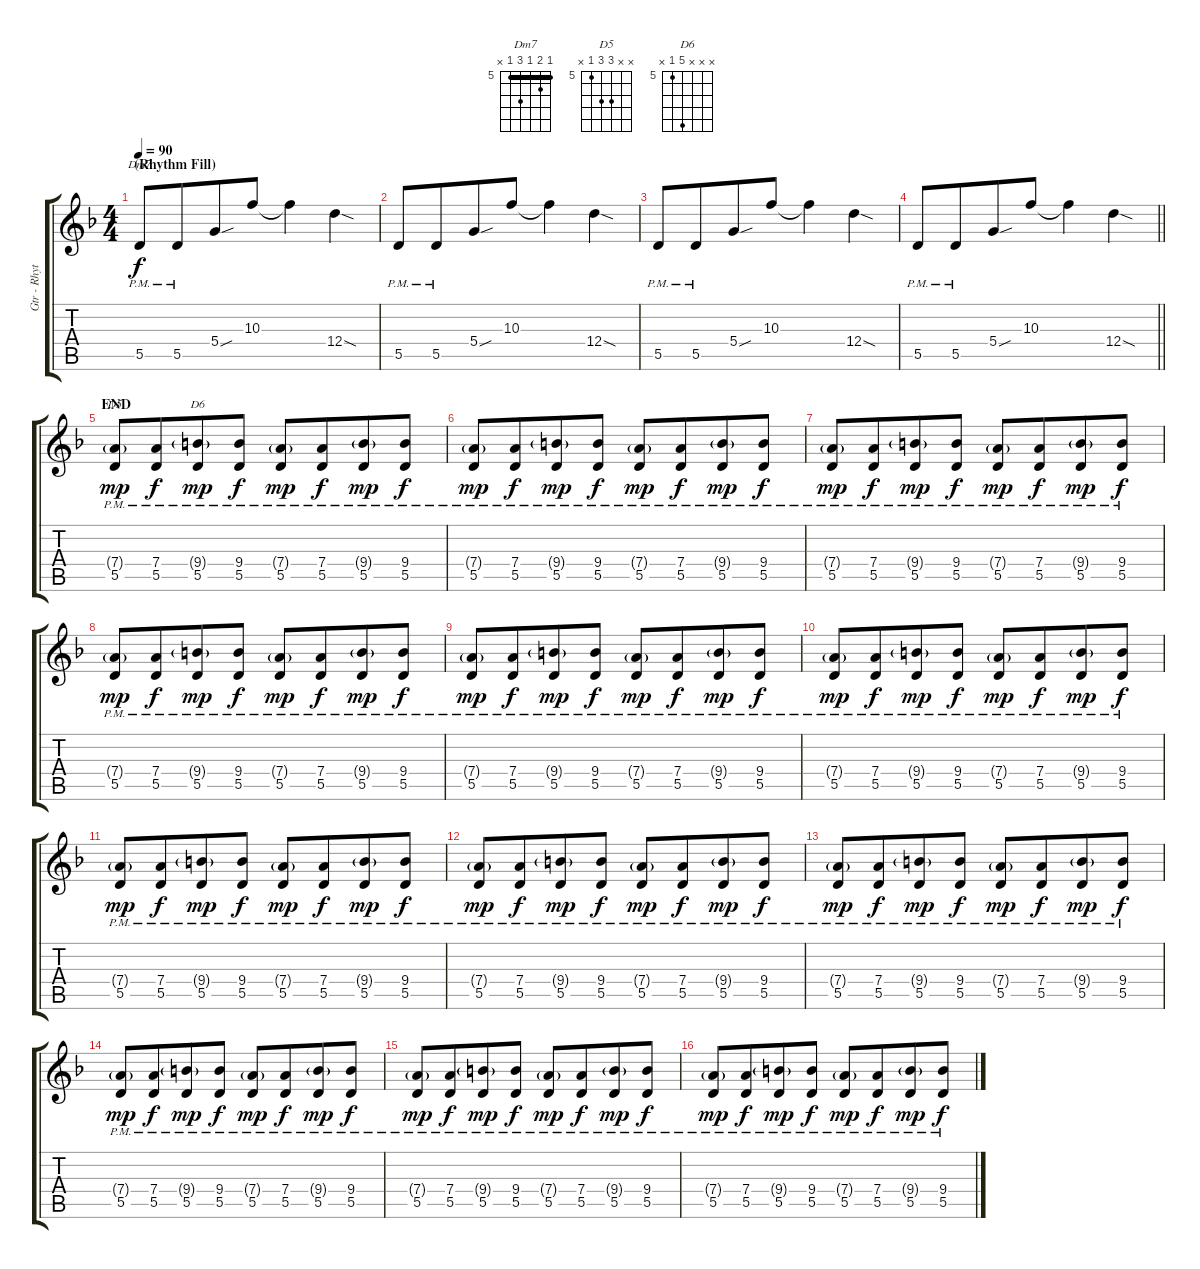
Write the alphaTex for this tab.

\track ("Gtr - Rhythm" "Gtr - Rhyt") {instrument overdrivenguitar}
\staff {score tabs}
\tuning (E4 B3 G3 D3 A2 E2) {hide}
\chord ("Dm7" 5 6 5 7 5 x) {firstfret 5 barre 5}
\chord ("D5" x x 7 7 5 x) {firstfret 5}
\chord ("D6" x x x 9 5 x) {firstfret 5}
\ts (4 4)
\section ("" "(Rhythm Fill)")
\tempo 90
\clef g2
\ks dminor
5.5{pm}.8{ch "Dm7" dy f} 5.5{pm}.8{beam merge} 5.4{sou}.8 10.3.8 10.3{t}.4 12.4{sod}.4 |
5.5{pm}.8 5.5{pm}.8{beam merge} 5.4{sou}.8 10.3.8 10.3{t}.4 12.4{sod}.4 |
5.5{pm}.8 5.5{pm}.8{beam merge} 5.4{sou}.8 10.3.8 10.3{t}.4 12.4{sod}.4 |
\barLineRight lightlight
5.5{pm}.8 5.5{pm}.8{beam merge} 5.4{sou}.8 10.3.8 10.3{t}.4 12.4{sod}.4 |
\section ("" "END")
(7.4{g} 5.5{pm}).8{ch "D5" dy mp} (7.4{pm} 5.5{pm}).8{dy f beam merge} (9.4{g} 5.5{pm}).8{ch "D6" dy mp} (9.4{pm} 5.5{pm}).8{dy f} (7.4{g} 5.5{pm}).8{dy mp} (7.4{pm} 5.5{pm}).8{dy f beam merge} (9.4{g} 5.5{pm}).8{dy mp} (9.4{pm} 5.5{pm}).8{dy f} |
(7.4{g} 5.5{pm}).8{dy mp} (7.4{pm} 5.5{pm}).8{dy f beam merge} (9.4{g} 5.5{pm}).8{dy mp} (9.4{pm} 5.5{pm}).8{dy f} (7.4{g} 5.5{pm}).8{dy mp} (7.4{pm} 5.5{pm}).8{dy f beam merge} (9.4{g} 5.5{pm}).8{dy mp} (9.4{pm} 5.5{pm}).8{dy f} |
(7.4{g} 5.5{pm}).8{dy mp} (7.4{pm} 5.5{pm}).8{dy f beam merge} (9.4{g} 5.5{pm}).8{dy mp} (9.4{pm} 5.5{pm}).8{dy f} (7.4{g} 5.5{pm}).8{dy mp} (7.4{pm} 5.5{pm}).8{dy f beam merge} (9.4{g} 5.5{pm}).8{dy mp} (9.4{pm} 5.5{pm}).8{dy f} |
(7.4{g} 5.5{pm}).8{dy mp} (7.4{pm} 5.5{pm}).8{dy f beam merge} (9.4{g} 5.5{pm}).8{dy mp} (9.4{pm} 5.5{pm}).8{dy f} (7.4{g} 5.5{pm}).8{dy mp} (7.4{pm} 5.5{pm}).8{dy f beam merge} (9.4{g} 5.5{pm}).8{dy mp} (9.4{pm} 5.5{pm}).8{dy f} |
(7.4{g} 5.5{pm}).8{dy mp} (7.4{pm} 5.5{pm}).8{dy f beam merge} (9.4{g} 5.5{pm}).8{dy mp} (9.4{pm} 5.5{pm}).8{dy f} (7.4{g} 5.5{pm}).8{dy mp} (7.4{pm} 5.5{pm}).8{dy f beam merge} (9.4{g} 5.5{pm}).8{dy mp} (9.4{pm} 5.5{pm}).8{dy f} |
(7.4{g} 5.5{pm}).8{dy mp} (7.4{pm} 5.5{pm}).8{dy f beam merge} (9.4{g} 5.5{pm}).8{dy mp} (9.4{pm} 5.5{pm}).8{dy f} (7.4{g} 5.5{pm}).8{dy mp} (7.4{pm} 5.5{pm}).8{dy f beam merge} (9.4{g} 5.5{pm}).8{dy mp} (9.4{pm} 5.5{pm}).8{dy f} |
(7.4{g} 5.5{pm}).8{dy mp} (7.4{pm} 5.5{pm}).8{dy f beam merge} (9.4{g} 5.5{pm}).8{dy mp} (9.4{pm} 5.5{pm}).8{dy f} (7.4{g} 5.5{pm}).8{dy mp} (7.4{pm} 5.5{pm}).8{dy f beam merge} (9.4{g} 5.5{pm}).8{dy mp} (9.4{pm} 5.5{pm}).8{dy f} |
(7.4{g} 5.5{pm}).8{dy mp} (7.4{pm} 5.5{pm}).8{dy f beam merge} (9.4{g} 5.5{pm}).8{dy mp} (9.4{pm} 5.5{pm}).8{dy f} (7.4{g} 5.5{pm}).8{dy mp} (7.4{pm} 5.5{pm}).8{dy f beam merge} (9.4{g} 5.5{pm}).8{dy mp} (9.4{pm} 5.5{pm}).8{dy f} |
(7.4{g} 5.5{pm}).8{dy mp} (7.4{pm} 5.5{pm}).8{dy f beam merge} (9.4{g} 5.5{pm}).8{dy mp} (9.4{pm} 5.5{pm}).8{dy f} (7.4{g} 5.5{pm}).8{dy mp} (7.4{pm} 5.5{pm}).8{dy f beam merge} (9.4{g} 5.5{pm}).8{dy mp} (9.4{pm} 5.5{pm}).8{dy f} |
(7.4{g} 5.5{pm}).8{dy mp} (7.4{pm} 5.5{pm}).8{dy f beam merge} (9.4{g} 5.5{pm}).8{dy mp} (9.4{pm} 5.5{pm}).8{dy f} (7.4{g} 5.5{pm}).8{dy mp} (7.4{pm} 5.5{pm}).8{dy f beam merge} (9.4{g} 5.5{pm}).8{dy mp} (9.4{pm} 5.5{pm}).8{dy f} |
(7.4{g} 5.5{pm}).8{dy mp volume 0} (7.4{pm} 5.5{pm}).8{dy f beam merge} (9.4{g} 5.5{pm}).8{dy mp} (9.4{pm} 5.5{pm}).8{dy f} (7.4{g} 5.5{pm}).8{dy mp} (7.4{pm} 5.5{pm}).8{dy f beam merge} (9.4{g} 5.5{pm}).8{dy mp} (9.4{pm} 5.5{pm}).8{dy f} |
(7.4{g} 5.5{pm}).8{dy mp} (7.4{pm} 5.5{pm}).8{dy f beam merge} (9.4{g} 5.5{pm}).8{dy mp} (9.4{pm} 5.5{pm}).8{dy f} (7.4{g} 5.5{pm}).8{dy mp} (7.4{pm} 5.5{pm}).8{dy f beam merge} (9.4{g} 5.5{pm}).8{dy mp} (9.4{pm} 5.5{pm}).8{dy f}
